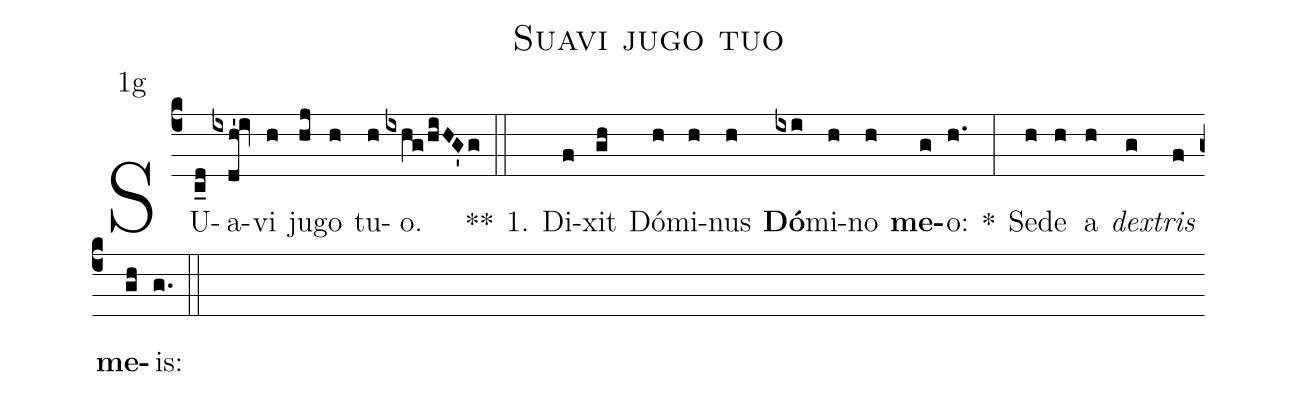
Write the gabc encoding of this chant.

name:Suavi jugo tuo;
office-part:Antiphona;
mode:1;
annotation:1g;
%%
(c4) SU(c_d)a(ixdh'!iv)vi(h) ju(hj)go(h) tu(h)o.(ixhg/hiHG'g) **(::)
1. Di(f)xit(gh) Dó(h)mi(h)nus(h) <b>Dó</b>(ixi)mi(h)no(h) <b>me</b>(g)o:(h.) *(:) Se(h)de(h) a(h) <i>dex</i>(g)<i>tris</i>(f) <b>me</b>(gh)is:(g.) (::)
